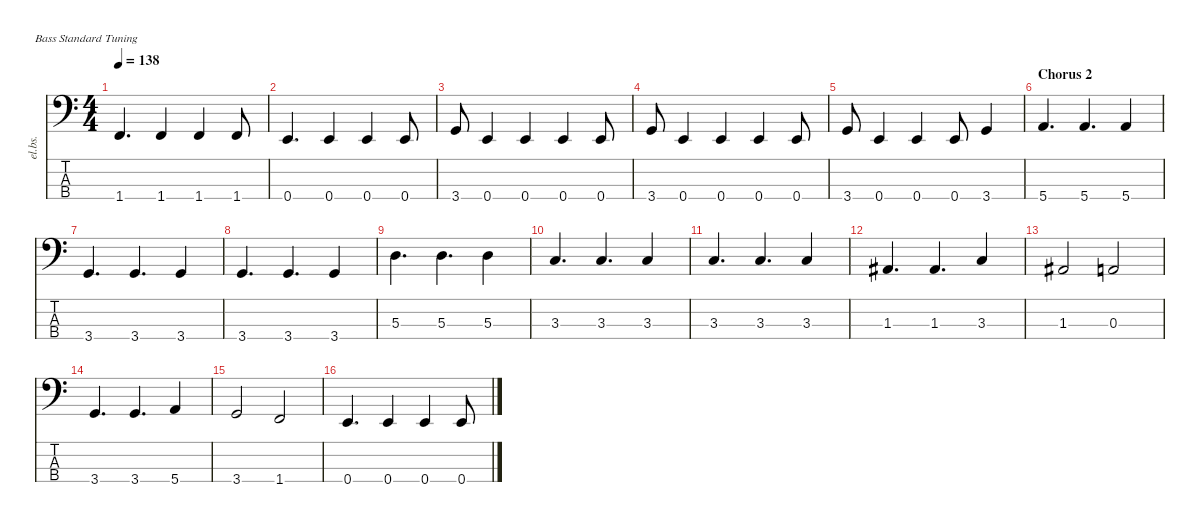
\defaultSystemsLayout 4
\hideDynamics
\bracketExtendMode nobrackets
\otherSystemsTrackNameOrientation horizontal
\track ("Bass" "el.bs.") {instrument electricbassfinger}
\staff {score tabs}
\tuning (G2 D2 A1 E1)
\ts (4 4)
\tempo 138
\clef f4
\ks c
1.4.4{d dy f beam Up} 1.4.4{beam Up} 1.4.4{beam Up} 1.4.8{beam Up} |
0.4.4{d beam Up} 0.4.4{beam Up} 0.4.4{beam Up} 0.4.8{beam Up} |
3.4.8{beam Up} 0.4.4{beam Up} 0.4.4{beam Up} 0.4.4{beam Up} 0.4.8{beam Up} |
3.4.8{beam Up} 0.4.4{beam Up} 0.4.4{beam Up} 0.4.4{beam Up} 0.4.8{beam Up} |
3.4.8{beam Up} 0.4.4{beam Up} 0.4.4{beam Up} 0.4.8{beam Up} 3.4.4{beam Up} |
\section ("" "Chorus 2")
5.4.4{d beam Up} 5.4.4{d beam Up} 5.4.4{beam Up} |
3.4.4{d beam Up} 3.4.4{d beam Up} 3.4.4{beam Up} |
3.4.4{d beam Up} 3.4.4{d beam Up} 3.4.4{beam Up} |
5.3.4{d beam Down} 5.3.4{d beam Down} 5.3.4{beam Down} |
3.3.4{d beam Up} 3.3.4{d beam Up} 3.3.4{beam Up} |
3.3.4{d beam Up} 3.3.4{d beam Up} 3.3.4{beam Up} |
1.3{acc #}.4{d beam Up} 1.3{acc #}.4{d beam Up} 3.3.4{beam Up} |
1.3{acc #}.2{beam Up} 0.3.2{beam Up} |
3.4.4{d beam Up} 3.4.4{d beam Up} 5.4.4{beam Up} |
3.4.2{beam Up} 1.4.2{beam Up} |
0.4.4{d beam Up} 0.4.4{beam Up} 0.4.4{beam Up} 0.4.8{beam Up}
